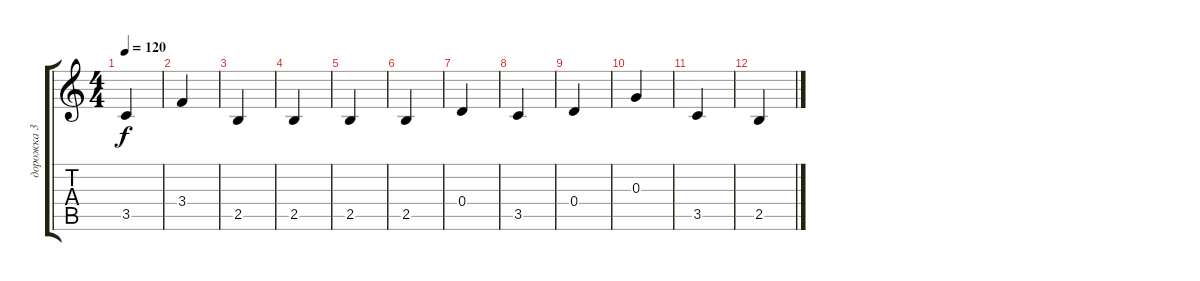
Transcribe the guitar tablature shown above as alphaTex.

\track ("дорожка 3" "дорожка 3") {instrument acousticbass}
\staff {score tabs}
\tuning (E4 B3 G3 D3 A2 E2) {hide}
\ts (4 4)
\tempo 120
\clef g2
\ks c
3.5.4{dy f} |
3.4.4 |
2.5.4 |
2.5.4 |
2.5.4 |
2.5.4 |
0.4.4 |
3.5.4 |
0.4.4 |
0.3.4 |
3.5.4 |
2.5.4
